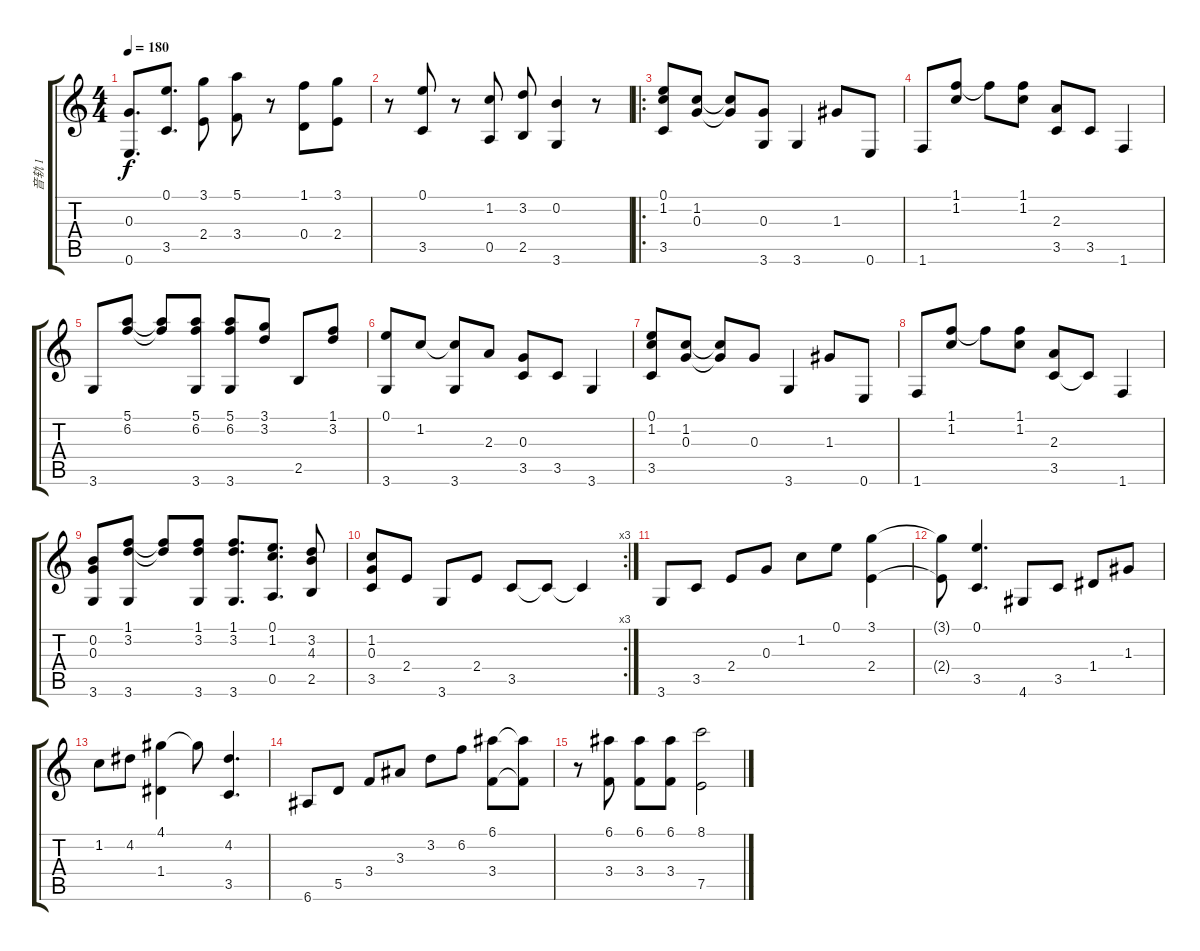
\track ("音轨 1" "音轨 1") {instrument acousticguitarnylon}
\staff {score tabs}
\tuning (E4 B3 G3 D3 A2 E2) {hide}
\ts (4 4)
\tempo 180
\clef g2
\ks c
(0.3 0.6).8{d dy f} (0.1 3.5).8{d} (3.1 2.4).8 (5.1 3.4).8 r.8 (1.1 0.4).8 (3.1 2.4).8 |
r.8 (0.1 3.5).8 r.8 (1.2 0.5).8 (3.2 2.5).8 (0.2 3.6).4 r.8 |
\ro
(0.1 1.2 3.5).8 (1.2 0.3).8 (1.2{t} 0.3{t}).8 (0.3 3.6).8 3.6.4 1.3.8 0.6.8 |
1.6.8 (1.1 1.2).8 1.1{t}.8 (1.1 1.2).8 (2.3 3.5).8 3.5.8 1.6.4 |
3.6.8 (5.1 6.2).8 (5.1{t} 6.2{t}).8 (5.1 6.2 3.6).8 (5.1 6.2 3.6).8 (3.1 3.2).8 2.5.8 (1.1 3.2).8 |
(0.1 3.6).8 1.2.8 (1.2{t} 3.6).8 2.3.8 (0.3 3.5).8 3.5.8 3.6.4 |
(0.1 1.2 3.5).8 (1.2 0.3).8 (1.2{t} 0.3{t}).8 0.3.8 3.6.4 1.3.8 0.6.8 |
1.6.8 (1.1 1.2).8 1.1{t}.8 (1.1 1.2).8 (2.3 3.5).8 3.5{t}.8 1.6.4 |
(0.2 0.3 3.6).8 (1.1 3.2 3.6).8 (1.1{t} 3.2{t}).8 (1.1 3.2 3.6).8 (1.1 3.2 3.6).8{d} (0.1 1.2 0.5).8{d} (3.2 4.3 2.5).8 |
\rc 3
(1.2 0.3 3.5).8 2.4.8 3.6.8 2.4.8 3.5.8 3.5{t}.8 3.5{t}.4 |
3.6.8 3.5.8 2.4.8 0.3.8 1.2.8 0.1.8 (3.1 2.4).4 |
(3.1{t} 2.4{t}).8 (0.1 3.5).4{d} 4.6.8 3.5.8 1.4.8 1.3.8 |
1.2.8 4.2.8 (4.1 1.4).4 4.1{t}.8 (4.2 3.5).4{d} |
6.6.8 5.5.8 3.4.8 3.3.8 3.2.8 6.2.8 (6.1 3.4).8 (6.1{t} 3.4{t}).8 |
r.8 (6.1 3.4).8 (6.1 3.4).8 (6.1 3.4).8 (8.1 7.5).2
